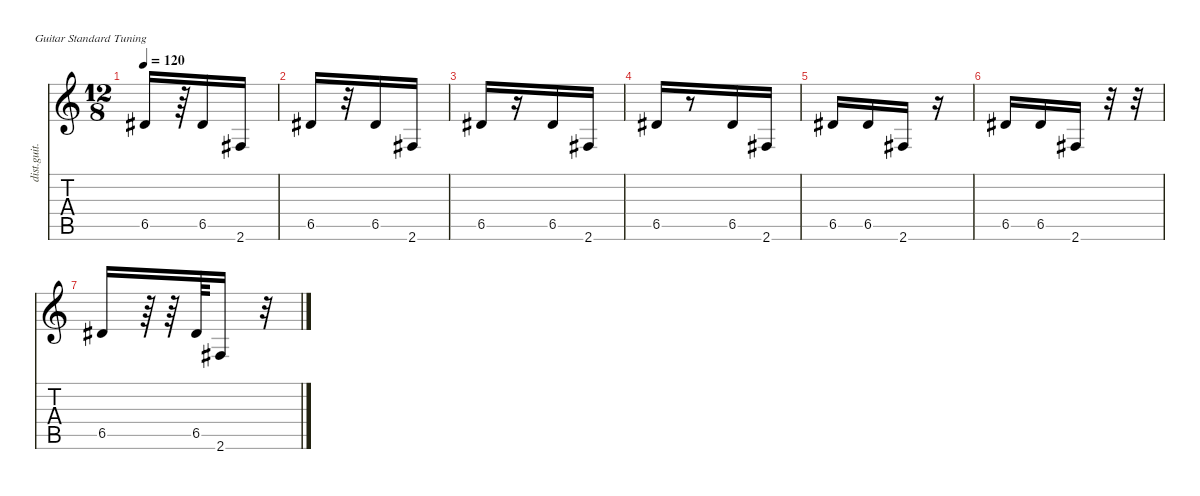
\defaultSystemsLayout 4
\hideDynamics
\bracketExtendMode nobrackets
\otherSystemsTrackNameOrientation horizontal
\track ("Distortion Guitar" "dist.guit.") {instrument distortionguitar}
\staff {score tabs}
\tuning (E4 B3 G3 D3 A2 E2)
\ts (12 8)
\tempo 120
\clef g2
\ks c
6.5{acc #}.16{dy mf beam Up} r.64{beam Up} 6.5{acc #}.16{beam Up} 2.6{acc #}.16{beam Up} |
6.5{acc #}.16{beam Up} r.32{beam Up} 6.5{acc #}.16{beam Up} 2.6{acc #}.16{beam Up} |
6.5{acc #}.16{beam Up} r.16{beam Up} 6.5{acc #}.16{beam Up} 2.6{acc #}.16{beam Up} |
6.5{acc #}.16{beam Up} r.8{beam Up} 6.5{acc #}.16{beam Up} 2.6{acc #}.16{beam Up} |
6.5{acc #}.16{beam Up} 6.5{acc #}.16{beam Up} 2.6{acc #}.16{beam Up} r.16{beam Up} |
6.5{acc #}.16{beam Up} 6.5{acc #}.16{beam Up} 2.6{acc #}.16{beam Up} r.32{beam Up} r.32{beam Up} |
6.5{acc #}.16{beam Up} r.64{beam Up} r.64{beam Up} 6.5{acc #}.64{beam Up} 2.6{acc #}.16{beam Up} r.32{beam Up}
